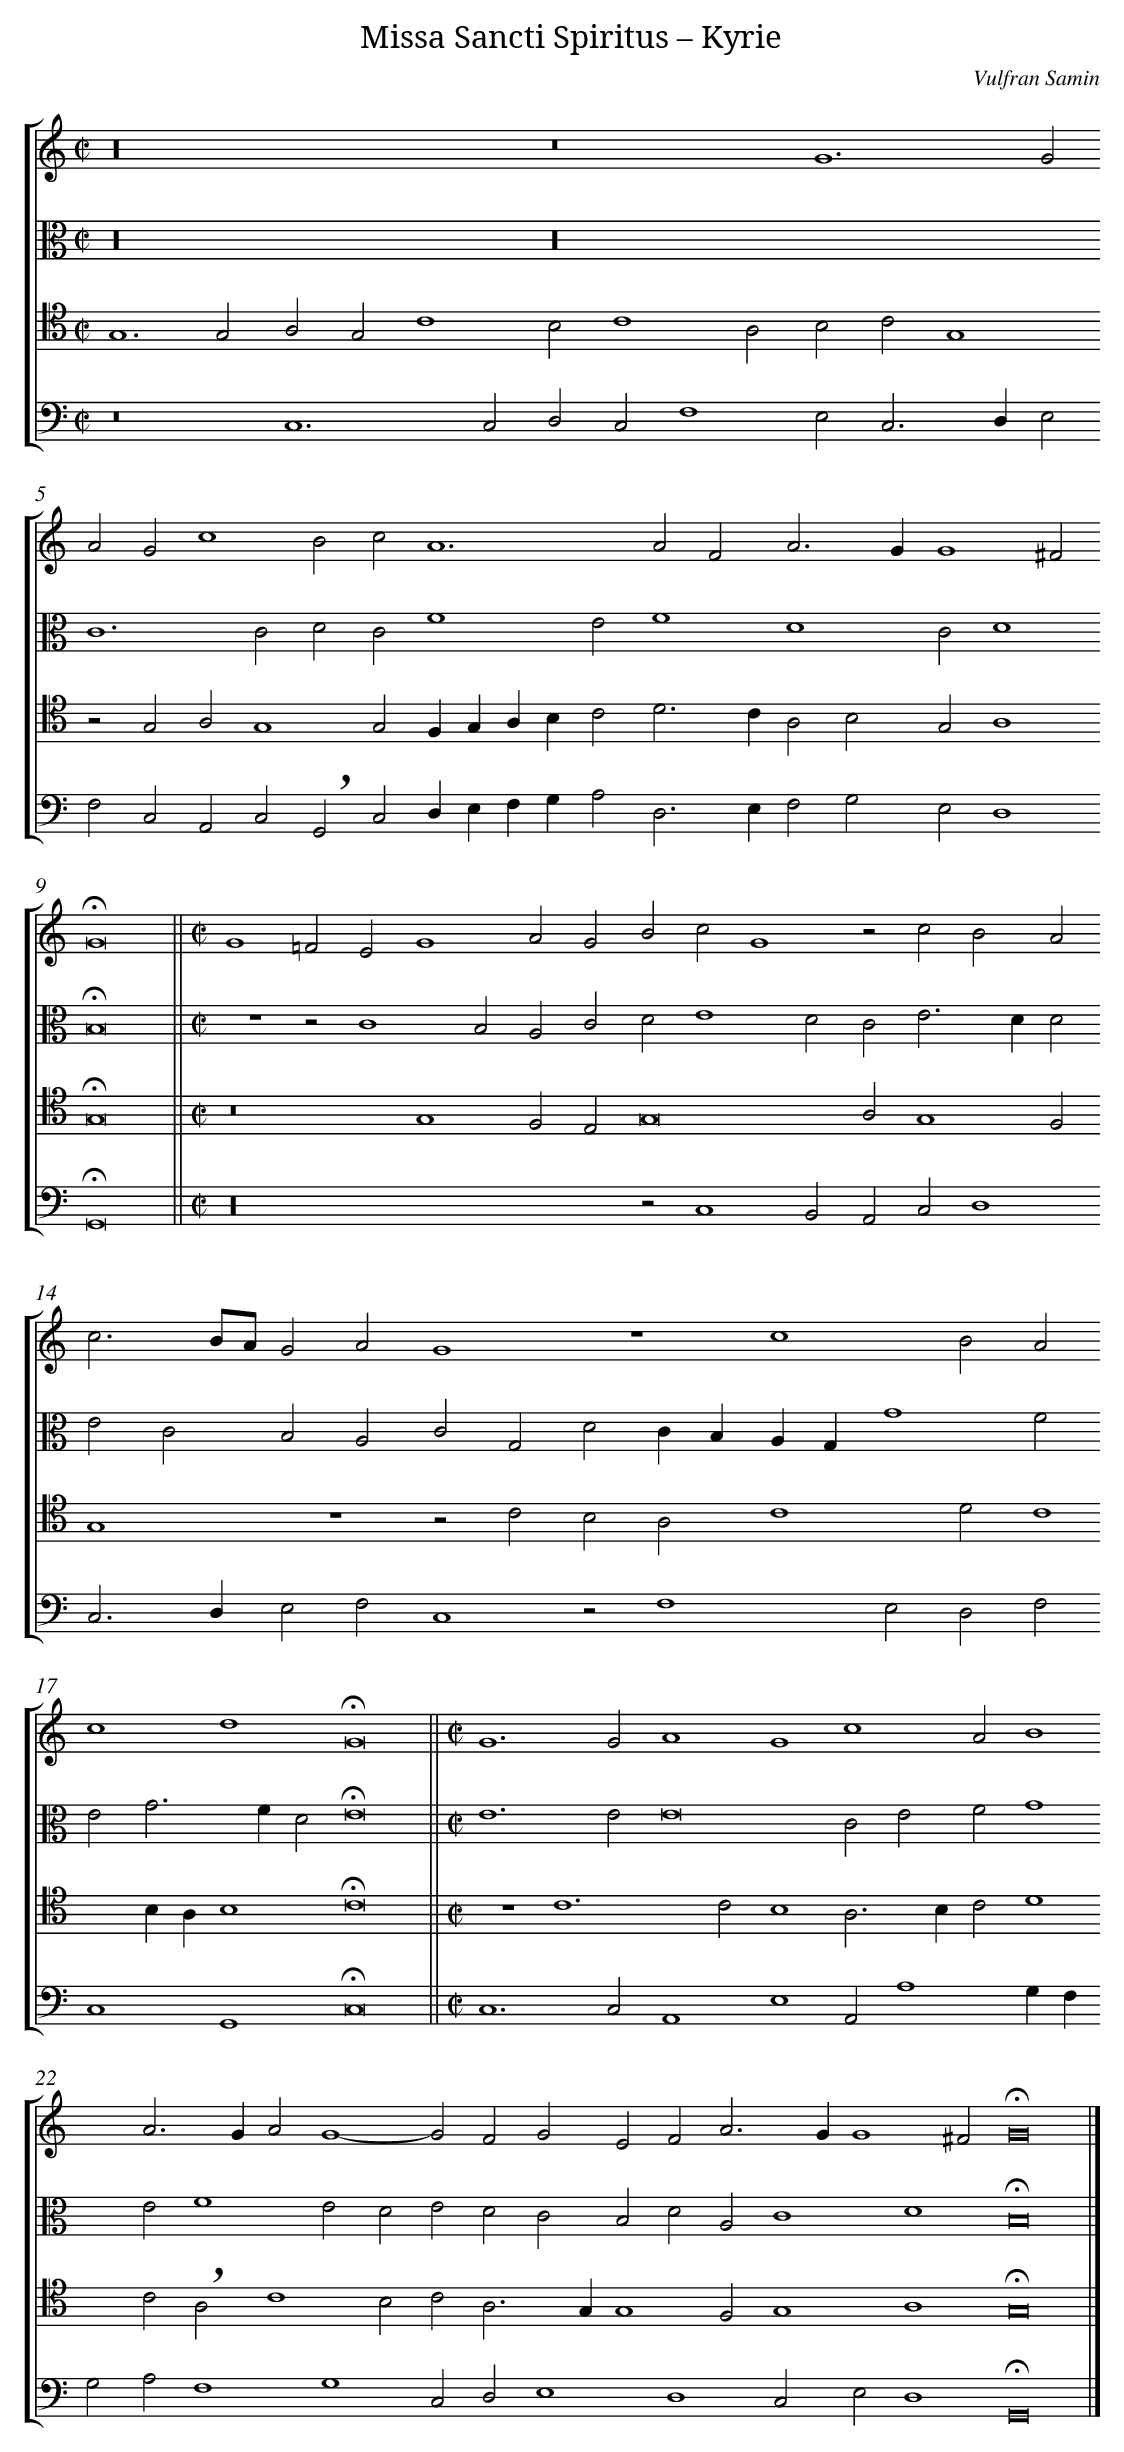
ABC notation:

X:1
T: Missa Sancti Spiritus – Kyrie
C: Vulfran Samin
L: 1/4
M: C|
%%staves [1 2 3 4]
V: 1
V: 2 clef=alto
V: 3 clef=tenor
V: 4 clef=bass
K: C
[V:1] z16 [|]
[V:2] z16 [|]
[V:3] G,6G,2 [|]
[V:4] z8 [|]
[V:1]  [|]
[V:2]  [|]
[V:3] A,2G,2C4 [|]
[V:4] C,6C,2 [|]
[V:1] z8 [|]
[V:2] z16 [|]
[V:3] B,2C4A,2 [|]
[V:4] D,2C,2F,4 [|]
[V:1] G6G2 [|]
[V:2]  [|]
[V:3] B,2C2G,4 [|]
[V:4] E,2C,2>D,2E,2 [|]
[V:1] A2G2c4 [|]
[V:2] C6C2 [|]
[V:3] z2G,2A,2G,4 [|]
[V:4] F,2C,2A,,2C,2 [|]
[V:1] B2c2A6 [|]
[V:2] D2C2F4 [|]
[V:3] G,2F,G,A,B, [|]
[V:4] !breath!G,,2C,2D,E,F,G, [|]
[V:1] A2F2A3 [|]
[V:2] E2F4D4 [|]
[V:3] C2D2>C2A,2 [|]
[V:4] A,2D,2>E,2F,2 [|]
[V:1] GG4^F2 [|]
[V:2] C2D4 [|]
[V:3] B,2G,2A,4 [|]
[V:4] G,2E,2D,4 [|]
[V:1] !fermata!G8 ||
[V:2] !fermata!B,8 ||
[V:3] !fermata!G,8 ||
[V:4] !fermata!G,,8 ||
[V:1] [M:C|]G4=F2E2 [|]
[V:2] [M:C|]z4z2C4 [|]
[V:3] [M:C|]z8 [|]
[V:4] [M:C|]z16 [|]
[V:1] G4A2G2 [|]
[V:2] B,2A,2C2 [|]
[V:3] G,4F,2E,2 [|]
[V:4]  [|]
[V:1] B2c2G4 [|]
[V:2] D2E4D2 [|]
[V:3] G,8 [|]
[V:4] z2C,4B,,2 [|]
[V:1] z2c2B2A2 [|]
[V:2] C2E2>D2D2 [|]
[V:3] A,2G,4F,2 [|]
[V:4] A,,2C,2D,4 [|]
[V:1] c3B/A/G2A2 [|]
[V:2] E2C2B,2A,2 [|]
[V:3] G,4z4 [|]
[V:4] C,2>D,2E,2F,2 [|]
[V:1] G4z4 [|]
[V:2] C2G,2D2CB, [|]
[V:3] z2C2B,2A,2 [|]
[V:4] C,4z2F,4 [|]
[V:1] c4B2A2 [|]
[V:2] A,G,G4F2 [|]
[V:3] C4D2C4 [|]
[V:4] E,2D,2F,2 [|]
[V:1] c4d4 [|]
[V:2] E2G2>F2D2 [|]
[V:3] B,A,B,4 [|]
[V:4] C,4G,,4 [|]
[V:1] !fermata!G8 ||
[V:2] !fermata!E8 ||
[V:3] !fermata!C8 ||
[V:4] !fermata!C,8 ||
[V:1] [M:C|]G6G2 [|]
[V:2] [M:C|]E6E2 [|]
[V:3] [M:C|]z4C6 [|]
[V:4] [M:C|]C,6C,2 [|]
[V:1] A4G4 [|]
[V:2] E8 [|]
[V:3] C2B,4 [|]
[V:4] A,,4E,4 [|]
[V:1] c4A2B4 [|]
[V:2] C2E2F2G4 [|]
[V:3] A,2>B,2C2D4 [|]
[V:4] A,,2A,4G,F, [|]
[V:1] A2>G2A2 [|]
[V:2] E2F4 [|]
[V:3] C2!breath!A,2C4 [|]
[V:4] G,2A,2F,4 [|]
[V:1] G4-G2F2 [|]
[V:2] E2D2E2D2 [|]
[V:3] B,2C2A,3 [|]
[V:4] G,4C,2D,2 [|]
[V:1] G2E2F2A3 [|]
[V:2] C2B,2D2A,2 [|]
[V:3] G,G,4F,2 [|]
[V:4] E,4D,4 [|]
[V:1] GG4^F2 [|]
[V:2] C4D4 [|]
[V:3] G,4A,4 [|]
[V:4] C,2E,2D,4 [|]
[V:1] !fermata!G8 |]
[V:2] !fermata!B,8 |]
[V:3] !fermata!G,8 |]
[V:4] !fermata!G,,8 |]
